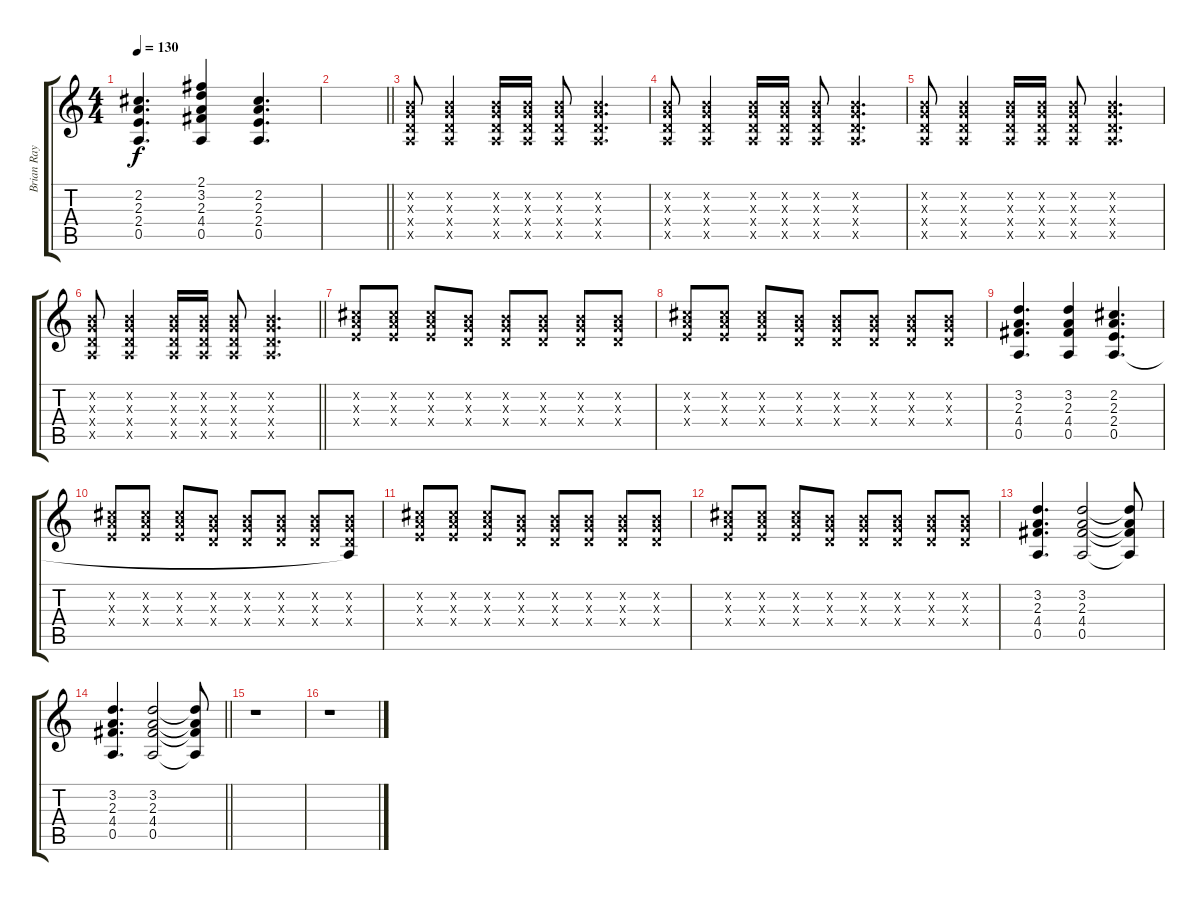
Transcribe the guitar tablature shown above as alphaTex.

\track ("Brian Ray" "Brian Ray") {instrument acousticguitarsteel}
\staff {score tabs}
\tuning (E4 B3 G3 D3 A2 E2) {hide}
\ts (4 4)
\tempo 130
\clef g2
\ks c
(2.2 2.3 2.4 0.5).4{d dy f} (2.1 3.2 2.3 4.4 0.5).4 (2.2 2.3 2.4 0.5).4{d} |
\barLineRight lightlight
|
(0.2{x} 0.3{x} 0.4{x} 0.5{x}).8 (0.2{x} 0.3{x} 0.4{x} 0.5{x}).4 (0.2{x} 0.3{x} 0.4{x} 0.5{x}).16 (0.2{x} 0.3{x} 0.4{x} 0.5{x}).16 (0.2{x} 0.3{x} 0.4{x} 0.5{x}).8 (0.2{x} 0.3{x} 0.4{x} 0.5{x}).4{d} |
(0.2{x} 0.3{x} 0.4{x} 0.5{x}).8 (0.2{x} 0.3{x} 0.4{x} 0.5{x}).4 (0.2{x} 0.3{x} 0.4{x} 0.5{x}).16 (0.2{x} 0.3{x} 0.4{x} 0.5{x}).16 (0.2{x} 0.3{x} 0.4{x} 0.5{x}).8 (0.2{x} 0.3{x} 0.4{x} 0.5{x}).4{d} |
(0.2{x} 0.3{x} 0.4{x} 0.5{x}).8 (0.2{x} 0.3{x} 0.4{x} 0.5{x}).4 (0.2{x} 0.3{x} 0.4{x} 0.5{x}).16 (0.2{x} 0.3{x} 0.4{x} 0.5{x}).16 (0.2{x} 0.3{x} 0.4{x} 0.5{x}).8 (0.2{x} 0.3{x} 0.4{x} 0.5{x}).4{d} |
\barLineRight lightlight
(0.2{x} 0.3{x} 0.4{x} 0.5{x}).8 (0.2{x} 0.3{x} 0.4{x} 0.5{x}).4 (0.2{x} 0.3{x} 0.4{x} 0.5{x}).16 (0.2{x} 0.3{x} 0.4{x} 0.5{x}).16 (0.2{x} 0.3{x} 0.4{x} 0.5{x}).8 (0.2{x} 0.3{x} 0.4{x} 0.5{x}).4{d} |
(2.2{x} 2.3{x} 2.4{x}).8 (2.2{x} 2.3{x} 2.4{x}).8 (2.2{x} 2.3{x} 2.4{x}).8 (0.2{x} 0.3{x} 0.4{x}).8 (0.2{x} 0.3{x} 0.4{x}).8 (0.2{x} 0.3{x} 0.4{x}).8 (0.2{x} 0.3{x} 0.4{x}).8 (0.2{x} 0.3{x} 0.4{x}).8 |
(2.2{x} 2.3{x} 2.4{x}).8 (2.2{x} 2.3{x} 2.4{x}).8 (2.2{x} 2.3{x} 2.4{x}).8 (0.2{x} 0.3{x} 0.4{x}).8 (0.2{x} 0.3{x} 0.4{x}).8 (0.2{x} 0.3{x} 0.4{x}).8 (0.2{x} 0.3{x} 0.4{x}).8 (0.2{x} 0.3{x} 0.4{x}).8 |
(3.2 2.3 4.4 0.5).4{d} (3.2 2.3 4.4 0.5).4 (2.2 2.3 2.4 0.5).4{d} |
(2.2{x} 2.3{x} 2.4{x}).8 (2.2{x} 2.3{x} 2.4{x}).8 (2.2{x} 2.3{x} 2.4{x}).8 (0.2{x} 0.3{x} 0.4{x}).8 (0.2{x} 0.3{x} 0.4{x}).8 (0.2{x} 0.3{x} 0.4{x}).8 (0.2{x} 0.3{x} 0.4{x}).8 (0.2{x} 0.3{x} 0.4{x} 0.5{t}).8 |
(2.2{x} 2.3{x} 2.4{x}).8 (2.2{x} 2.3{x} 2.4{x}).8 (2.2{x} 2.3{x} 2.4{x}).8 (0.2{x} 0.3{x} 0.4{x}).8 (0.2{x} 0.3{x} 0.4{x}).8 (0.2{x} 0.3{x} 0.4{x}).8 (0.2{x} 0.3{x} 0.4{x}).8 (0.2{x} 0.3{x} 0.4{x}).8 |
(2.2{x} 2.3{x} 2.4{x}).8 (2.2{x} 2.3{x} 2.4{x}).8 (2.2{x} 2.3{x} 2.4{x}).8 (0.2{x} 0.3{x} 0.4{x}).8 (0.2{x} 0.3{x} 0.4{x}).8 (0.2{x} 0.3{x} 0.4{x}).8 (0.2{x} 0.3{x} 0.4{x}).8 (0.2{x} 0.3{x} 0.4{x}).8 |
(3.2 2.3 4.4 0.5).4{d} (3.2 2.3 4.4 0.5).2 (3.2{t} 2.3{t} 4.4{t} 0.5{t}).8 |
\barLineRight lightlight
(3.2 2.3 4.4 0.5).4{d} (3.2 2.3 4.4 0.5).2 (3.2{t} 2.3{t} 4.4{t} 0.5{t}).8 |
r.1 |
r.1
